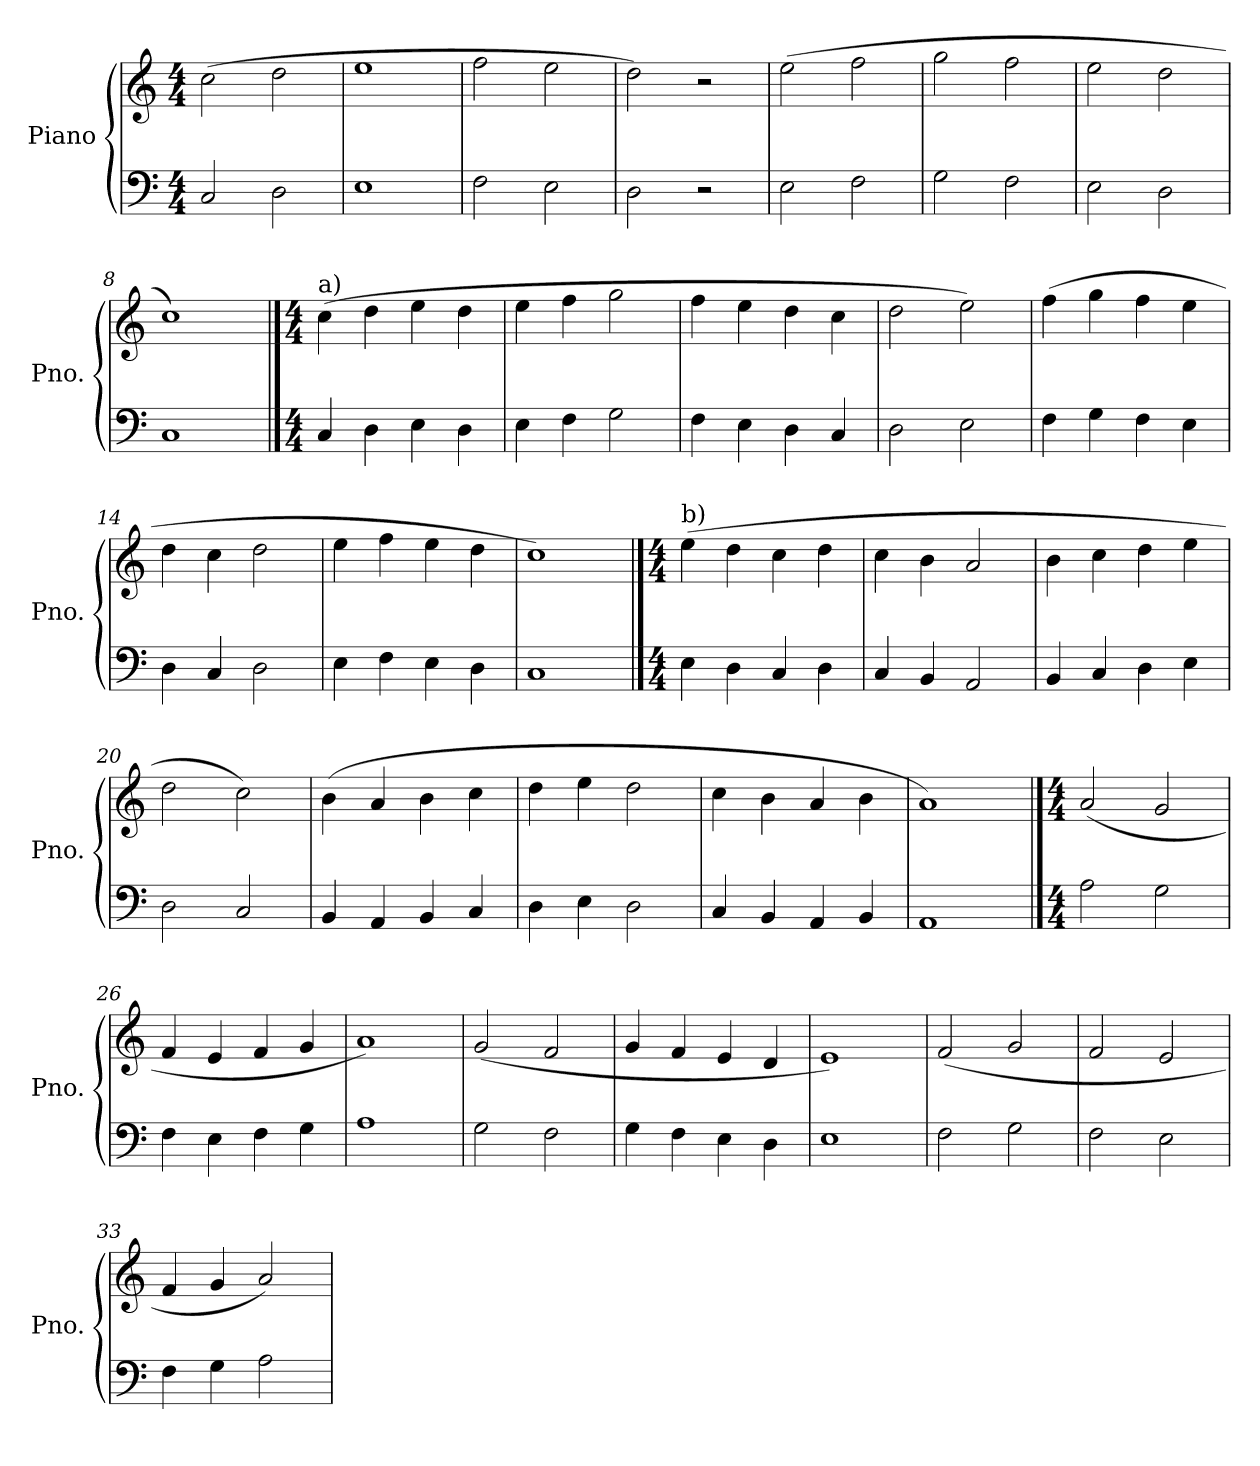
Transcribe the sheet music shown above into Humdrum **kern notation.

**kern	**kern
*part1	*part1
*staff2	*staff1
*I"Piano	*
*I'Pno.	*
*clefF4	*clefG2
*k[]	*k[]
*M4/4	*M4/4
*MM96	*MM96
=1	=1
2C/	(>2cc\
2D\	2dd\
=2	=2
1E	1ee
=3	=3
2F\	2ff\
2E\	2ee\
=4	=4
2D\	2dd\)
2r	2r
=5	=5
2E\	(>2ee\
2F\	2ff\
=6	=6
2G\	2gg\
2F\	2ff\
=7	=7
2E\	2ee\
2D\	2dd\
=8	=8
1C	1cc)
!!LO:LB:g=z
==9	==9
*M4/4	*M4/4
*	*MM96
!	!LO:TX:a:t=a)
4C/	(>4cc\
4D\	4dd\
4E\	4ee\
4D\	4dd\
=10	=10
4E\	4ee\
4F\	4ff\
2G\	2gg\
=11	=11
4F\	4ff\
4E\	4ee\
4D\	4dd\
4C/	4cc\
=12	=12
2D\	2dd\
2E\	2ee\)
=13	=13
4F\	(>4ff\
4G\	4gg\
4F\	4ff\
4E\	4ee\
=14	=14
4D\	4dd\
4C/	4cc\
2D\	2dd\
=15	=15
4E\	4ee\
4F\	4ff\
4E\	4ee\
4D\	4dd\
=16	=16
1C	1cc)
!!LO:LB:g=z
==17	==17
*M4/4	*M4/4
*	*MM96
!	!LO:TX:a:t=b)
4E\	(>4ee\
4D\	4dd\
4C/	4cc\
4D\	4dd\
=18	=18
4C/	4cc\
4BB/	4b\
2AA/	2a/
=19	=19
4BB/	4b\
4C/	4cc\
4D\	4dd\
4E\	4ee\
=20	=20
2D\	2dd\
2C/	2cc\)
=21	=21
4BB/	(>4b\
4AA/	4a/
4BB/	4b\
4C/	4cc\
=22	=22
4D\	4dd\
4E\	4ee\
2D\	2dd\
=23	=23
4C/	4cc\
4BB/	4b\
4AA/	4a/
4BB/	4b\
=24	=24
1AA	1a)
!!LO:LB:g=z
==25	==25
*M4/4	*M4/4
*	*MM96
2A\	(<2a/
2G\	2g/
=26	=26
4F\	4f/
4E\	4e/
4F\	4f/
4G\	4g/
=27	=27
1A	1a)
=28	=28
2G\	(<2g/
2F\	2f/
=29	=29
4G\	4g/
4F\	4f/
4E\	4e/
4D\	4d/
=30	=30
1E	1e)
!!LO:LB:g=z
=31	=31
2F\	(<2f/
2G\	2g/
=32	=32
2F\	2f/
2E\	2e/
=33	=33
4F\	4f/
4G\	4g/
2A\	2a/)
=	=
*-	*-
